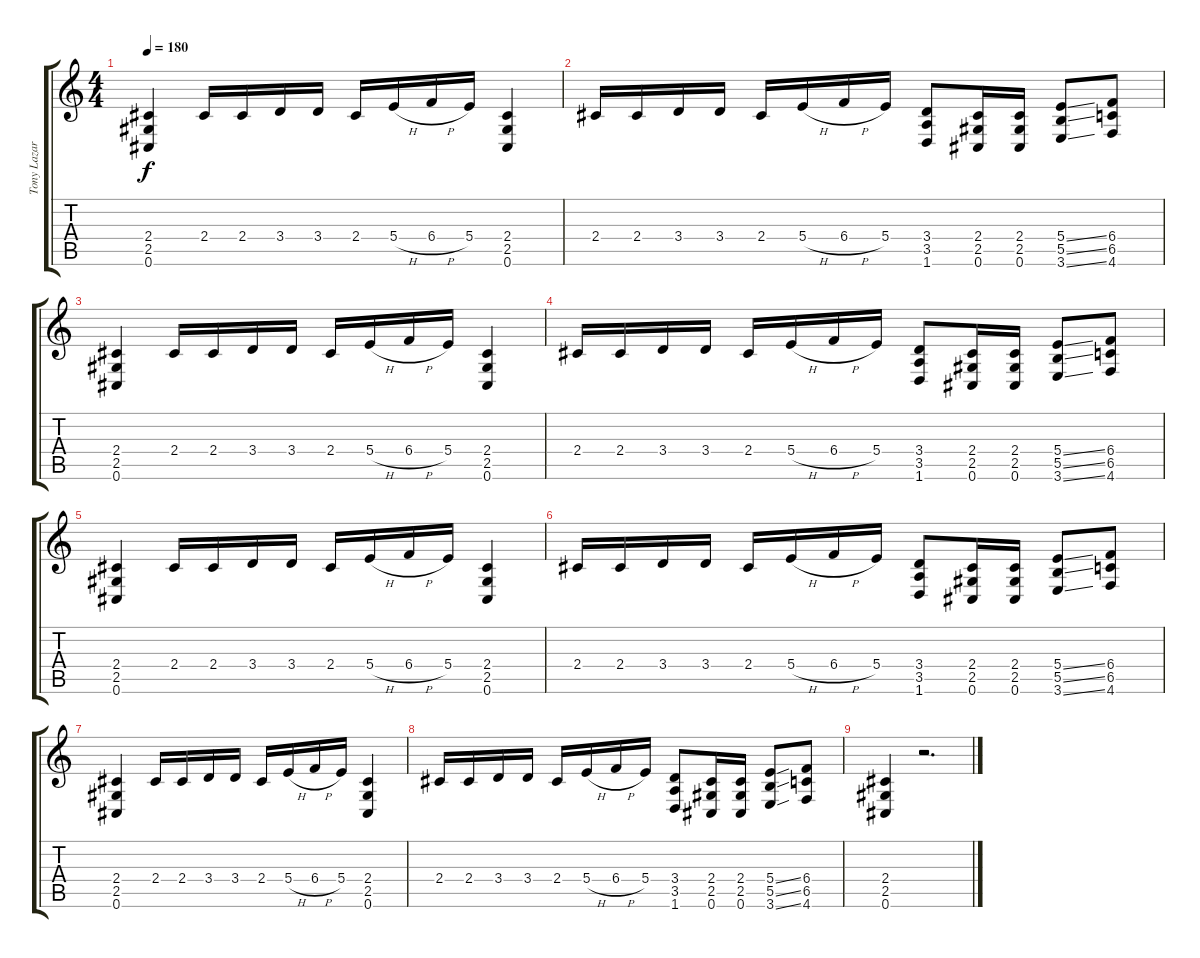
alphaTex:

\track ("Tony Lazaro - Rhythm" "Tony Lazar") {instrument distortionguitar}
\staff {score tabs}
\tuning (Db4 Ab3 E3 B2 Gb2 Db2) {hide}
\ts (4 4)
\tempo 180
\clef g2
\ks c
(2.4 2.5 0.6).4{dy f} 2.4.16 2.4.16 3.4.16 3.4.16 2.4.16 5.4{h}.16 6.4{h}.16 5.4.16 (2.4 2.5 0.6).4 |
2.4.16 2.4.16 3.4.16 3.4.16 2.4.16 5.4{h}.16 6.4{h}.16 5.4.16 (3.4 3.5 1.6).8 (2.4 2.5 0.6).16 (2.4 2.5 0.6).16 (5.4{ss} 5.5{ss} 3.6{ss}).8 (6.4 6.5 4.6).8 |
(2.4 2.5 0.6).4 2.4.16 2.4.16 3.4.16 3.4.16 2.4.16 5.4{h}.16 6.4{h}.16 5.4.16 (2.4 2.5 0.6).4 |
2.4.16 2.4.16 3.4.16 3.4.16 2.4.16 5.4{h}.16 6.4{h}.16 5.4.16 (3.4 3.5 1.6).8 (2.4 2.5 0.6).16 (2.4 2.5 0.6).16 (5.4{ss} 5.5{ss} 3.6{ss}).8 (6.4 6.5 4.6).8 |
(2.4 2.5 0.6).4 2.4.16 2.4.16 3.4.16 3.4.16 2.4.16 5.4{h}.16 6.4{h}.16 5.4.16 (2.4 2.5 0.6).4 |
2.4.16 2.4.16 3.4.16 3.4.16 2.4.16 5.4{h}.16 6.4{h}.16 5.4.16 (3.4 3.5 1.6).8 (2.4 2.5 0.6).16 (2.4 2.5 0.6).16 (5.4{ss} 5.5{ss} 3.6{ss}).8 (6.4 6.5 4.6).8 |
(2.4 2.5 0.6).4 2.4.16 2.4.16 3.4.16 3.4.16 2.4.16 5.4{h}.16 6.4{h}.16 5.4.16 (2.4 2.5 0.6).4 |
2.4.16 2.4.16 3.4.16 3.4.16 2.4.16 5.4{h}.16 6.4{h}.16 5.4.16 (3.4 3.5 1.6).8 (2.4 2.5 0.6).16 (2.4 2.5 0.6).16 (5.4{ss} 5.5{ss} 3.6{ss}).8 (6.4 6.5 4.6).8 |
(2.4 2.5 0.6).4 r.2{d}
